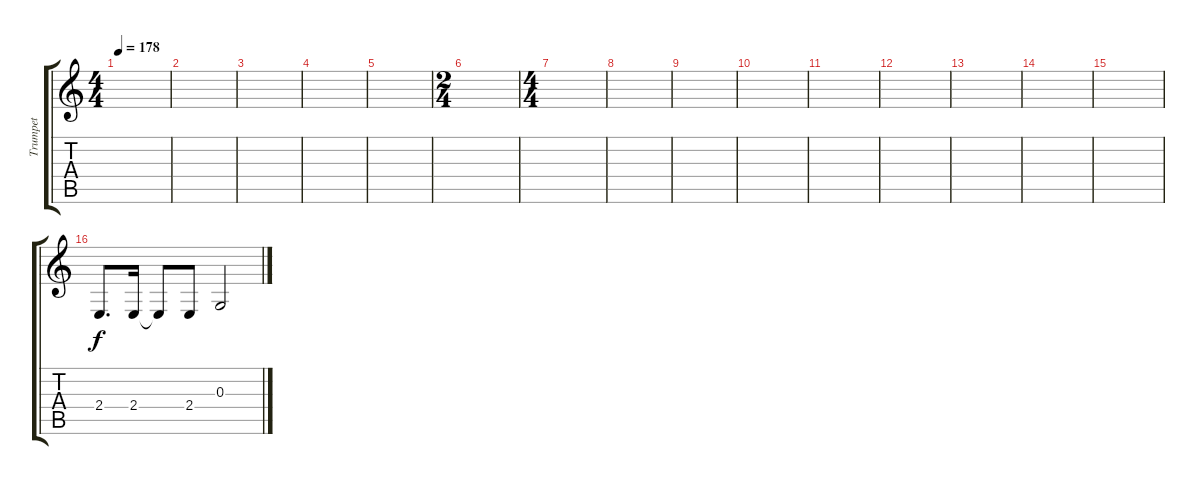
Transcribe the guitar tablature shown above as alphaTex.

\track ("Trumpet" "Trumpet") {instrument trumpet}
\staff {score tabs}
\tuning (E4 B3 G3 D3 A2 E2) {hide}
\ts (4 4)
\tempo 178
\clef g2
\ks c
|
|
|
|
|
\ts (2 4)
|
\ts (4 4)
|
|
|
|
|
|
|
|
|
2.4.8{d} 2.4.16 2.4{t}.8 2.4.8 0.3.2
